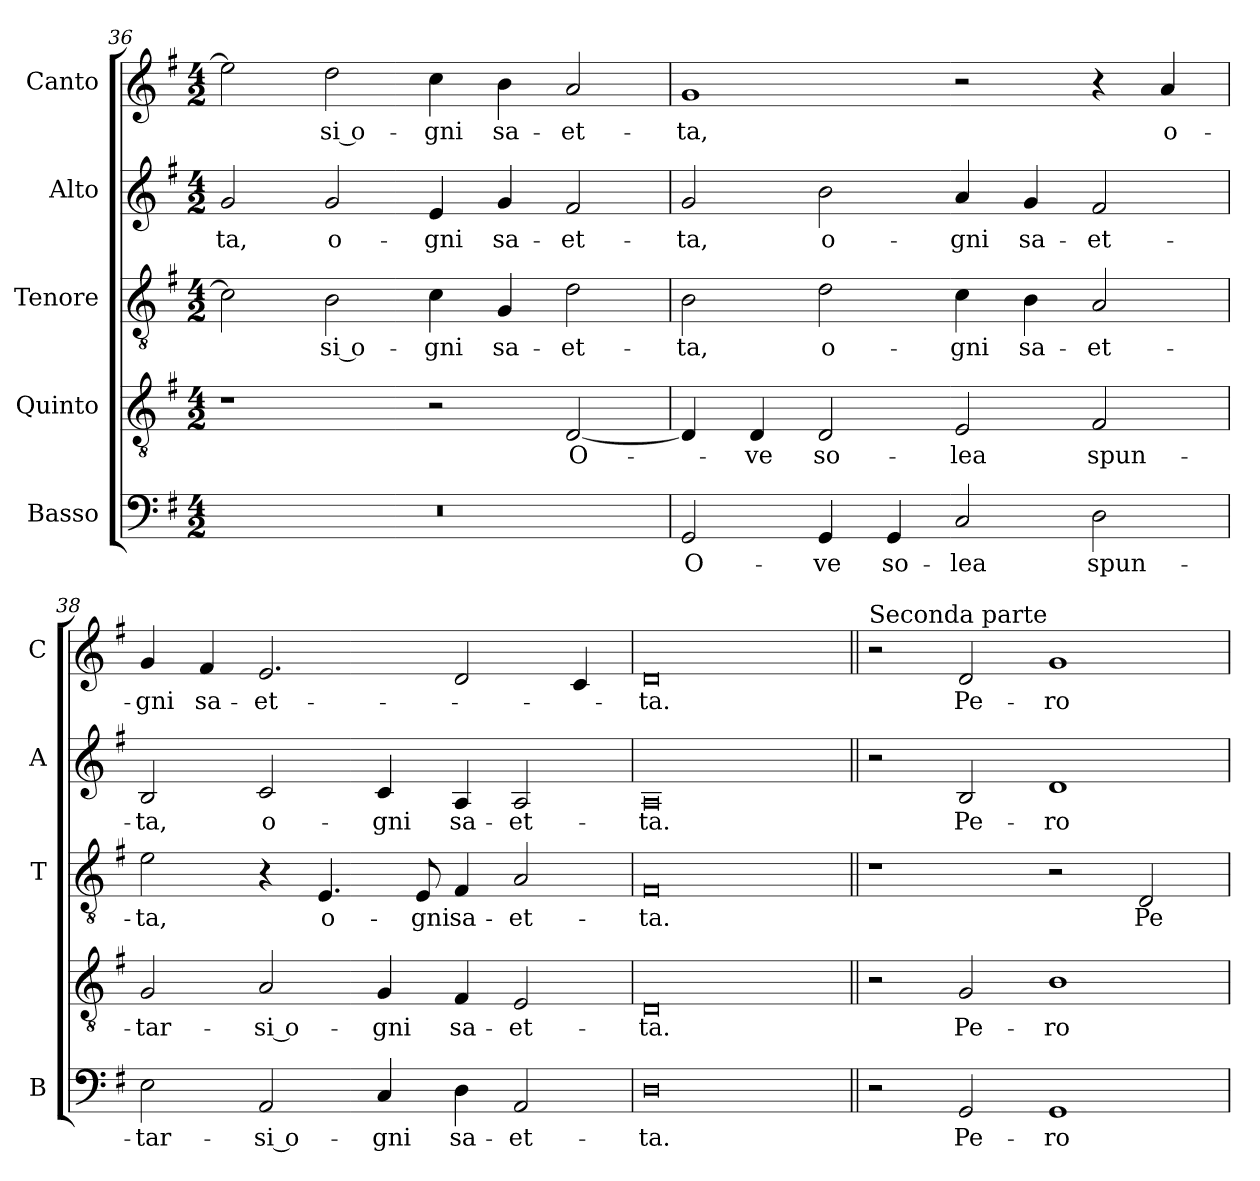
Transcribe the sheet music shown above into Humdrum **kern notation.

**kern	**text	**kern	**text	**kern	**text	**kern	**text	**kern	**text
*part5	*part5	*part4	*part4	*part3	*part3	*part2	*part2	*part1	*part1
*staff5	*staff5	*staff4	*staff4	*staff3	*staff3	*staff2	*staff2	*staff1	*staff1
*I"Basso	*	*I"Quinto	*	*I"Tenore	*	*I"Alto	*	*I"Canto	*
*I'B	*	*	*	*I'T	*	*I'A	*	*I'C	*
*clefF4	*	*clefGv2	*	*clefGv2	*	*clefG2	*	*clefG2	*
*k[f#]	*	*k[f#]	*	*k[f#]	*	*k[f#]	*	*k[f#]	*
*G:	*	*G:	*	*G:	*	*G:	*	*G:	*
*M4/2	*	*M4/2	*	*M4/2	*	*M4/2	*	*M4/2	*
=36	=36	=36	=36	=36	=36	=36	=36	=36	=36
!	!	!	!	!	!	!	!LO:LY:b	!	!
0r	.	1r	.	2c\]	.	2g/	-ta,	2ee\]	.
!	!	!	!	!	!LO:LY:b	!	!	!	!
!	!	!	!	!	!	!	!LO:LY:b	!	!
!	!	!	!	!	!	!	!	!	!LO:LY:b
.	.	.	.	2B\	-si o-	2g/	o-	2dd\	-si o-
!	!	!	!	!	!LO:LY:b	!	!	!	!
!	!	!	!	!	!	!	!LO:LY:b	!	!
!	!	!	!	!	!	!	!	!	!LO:LY:b
.	.	2r	.	4c\	-gni	4e/	-gni	4cc\	-gni
!	!	!	!	!	!LO:LY:b	!	!	!	!
!	!	!	!	!	!	!	!LO:LY:b	!	!
!	!	!	!	!	!	!	!	!	!LO:LY:b
.	.	.	.	4G/	sa-	4g/	sa-	4b\	sa-
!	!	!	!LO:LY:b	!	!	!	!	!	!
!	!	!	!	!	!LO:LY:b	!	!	!	!
!	!	!	!	!	!	!	!LO:LY:b	!	!
!	!	!	!	!	!	!	!	!	!LO:LY:b
.	.	[2D/	O-	2d\	-et-	2f#/	-et-	2a/	-et-
=37	=37	=37	=37	=37	=37	=37	=37	=37	=37
!	!LO:LY:b	!	!	!	!	!	!	!	!
!	!	!	!	!	!LO:LY:b	!	!	!	!
!	!	!	!	!	!	!	!LO:LY:b	!	!
!	!	!	!	!	!	!	!	!	!LO:LY:b
2GG/	O-	4D/]	.	2B\	-ta,	2g/	-ta,	1g	-ta,
!	!	!	!LO:LY:b	!	!	!	!	!	!
.	.	4D/	-ve	.	.	.	.	.	.
!	!LO:LY:b	!	!	!	!	!	!	!	!
!	!	!	!LO:LY:b	!	!	!	!	!	!
!	!	!	!	!	!LO:LY:b	!	!	!	!
!	!	!	!	!	!	!	!LO:LY:b	!	!
4GG/	-ve	2D/	so-	2d\	o-	2b\	o-	.	.
!	!LO:LY:b	!	!	!	!	!	!	!	!
4GG/	so-	.	.	.	.	.	.	.	.
!	!LO:LY:b	!	!	!	!	!	!	!	!
!	!	!	!LO:LY:b	!	!	!	!	!	!
!	!	!	!	!	!LO:LY:b	!	!	!	!
!	!	!	!	!	!	!	!LO:LY:b	!	!
2C/	-lea	2E/	-lea	4c\	-gni	4a/	-gni	2r	.
!	!	!	!	!	!LO:LY:b	!	!	!	!
!	!	!	!	!	!	!	!LO:LY:b	!	!
.	.	.	.	4B\	sa-	4g/	sa-	.	.
!	!LO:LY:b	!	!	!	!	!	!	!	!
!	!	!	!LO:LY:b	!	!	!	!	!	!
!	!	!	!	!	!LO:LY:b	!	!	!	!
!	!	!	!	!	!	!	!LO:LY:b	!	!
2D\	spun-	2F#/	spun-	2A/	-et-	2f#/	-et-	4r	.
!	!	!	!	!	!	!	!	!	!LO:LY:b
.	.	.	.	.	.	.	.	4a/	o-
=38	=38	=38	=38	=38	=38	=38	=38	=38	=38
!	!LO:LY:b	!	!	!	!	!	!	!	!
!	!	!	!LO:LY:b	!	!	!	!	!	!
!	!	!	!	!	!LO:LY:b	!	!	!	!
!	!	!	!	!	!	!	!LO:LY:b	!	!
!	!	!	!	!	!	!	!	!	!LO:LY:b
2E\	-tar-	2G/	-tar-	2e\	-ta,	2B/	-ta,	4g/	-gni
!	!	!	!	!	!	!	!	!	!LO:LY:b
.	.	.	.	.	.	.	.	4f#/	sa-
!	!LO:LY:b	!	!	!	!	!	!	!	!
!	!	!	!LO:LY:b	!	!	!	!	!	!
!	!	!	!	!	!	!	!LO:LY:b	!	!
!	!	!	!	!	!	!	!	!	!LO:LY:b
2AA/	-si o-	2A/	-si o-	4r	.	2c/	o-	2.e/	-et-
!	!	!	!	!	!LO:LY:b	!	!	!	!
.	.	.	.	4.E/	o-	.	.	.	.
!	!LO:LY:b	!	!	!	!	!	!	!	!
!	!	!	!LO:LY:b	!	!	!	!	!	!
!	!	!	!	!	!	!	!LO:LY:b	!	!
4C/	-gni	4G/	-gni	.	.	4c/	-gni	.	.
!	!	!	!	!	!LO:LY:b	!	!	!	!
.	.	.	.	8E/	-gni	.	.	.	.
!	!LO:LY:b	!	!	!	!	!	!	!	!
!	!	!	!LO:LY:b	!	!	!	!	!	!
!	!	!	!	!	!LO:LY:b	!	!	!	!
!	!	!	!	!	!	!	!LO:LY:b	!	!
4D\	sa-	4F#/	sa-	4F#/	sa-	4A/	sa-	2d/	.
!	!LO:LY:b	!	!	!	!	!	!	!	!
!	!	!	!LO:LY:b	!	!	!	!	!	!
!	!	!	!	!	!LO:LY:b	!	!	!	!
!	!	!	!	!	!	!	!LO:LY:b	!	!
2AA/	-et-	2E/	-et-	2A/	-et-	2A/	-et-	.	.
.	.	.	.	.	.	.	.	4c/	.
!!LO:LB:g=z
=39	=39	=39	=39	=39	=39	=39	=39	=39	=39
!	!LO:LY:b	!	!	!	!	!	!	!	!
!	!	!	!LO:LY:b	!	!	!	!	!	!
!	!	!	!	!	!LO:LY:b	!	!	!	!
!	!	!	!	!	!	!	!LO:LY:b	!	!
!	!	!	!	!	!	!	!	!	!LO:LY:b
0D	-ta.	0D	-ta.	0F#	-ta.	0A	-ta.	0d	-ta.
=40||	=40||	=40||	=40||	=40||	=40||	=40||	=40||	=40||	=40||
!	!	!	!	!	!	!	!	!LO:TX:a:t=Seconda parte	!
2r	.	2r	.	1r	.	2r	.	2r	.
!	!LO:LY:b	!	!	!	!	!	!	!	!
!	!	!	!LO:LY:b	!	!	!	!	!	!
!	!	!	!	!	!	!	!LO:LY:b	!	!
!	!	!	!	!	!	!	!	!	!LO:LY:b
2GG/	Pe-	2G/	Pe-	.	.	2B/	Pe-	2d/	Pe-
!	!LO:LY:b	!	!	!	!	!	!	!	!
!	!	!	!LO:LY:b	!	!	!	!	!	!
!	!	!	!	!	!	!	!LO:LY:b	!	!
!	!	!	!	!	!	!	!	!	!LO:LY:b
1GG	-ro	1B	-ro	2r	.	1d	-ro	1g	-ro
!	!	!	!	!	!LO:LY:b	!	!	!	!
.	.	.	.	2D/	Pe-	.	.	.	.
=	=	=	=	=	=	=	=	=	=
*-	*-	*-	*-	*-	*-	*-	*-	*-	*-
